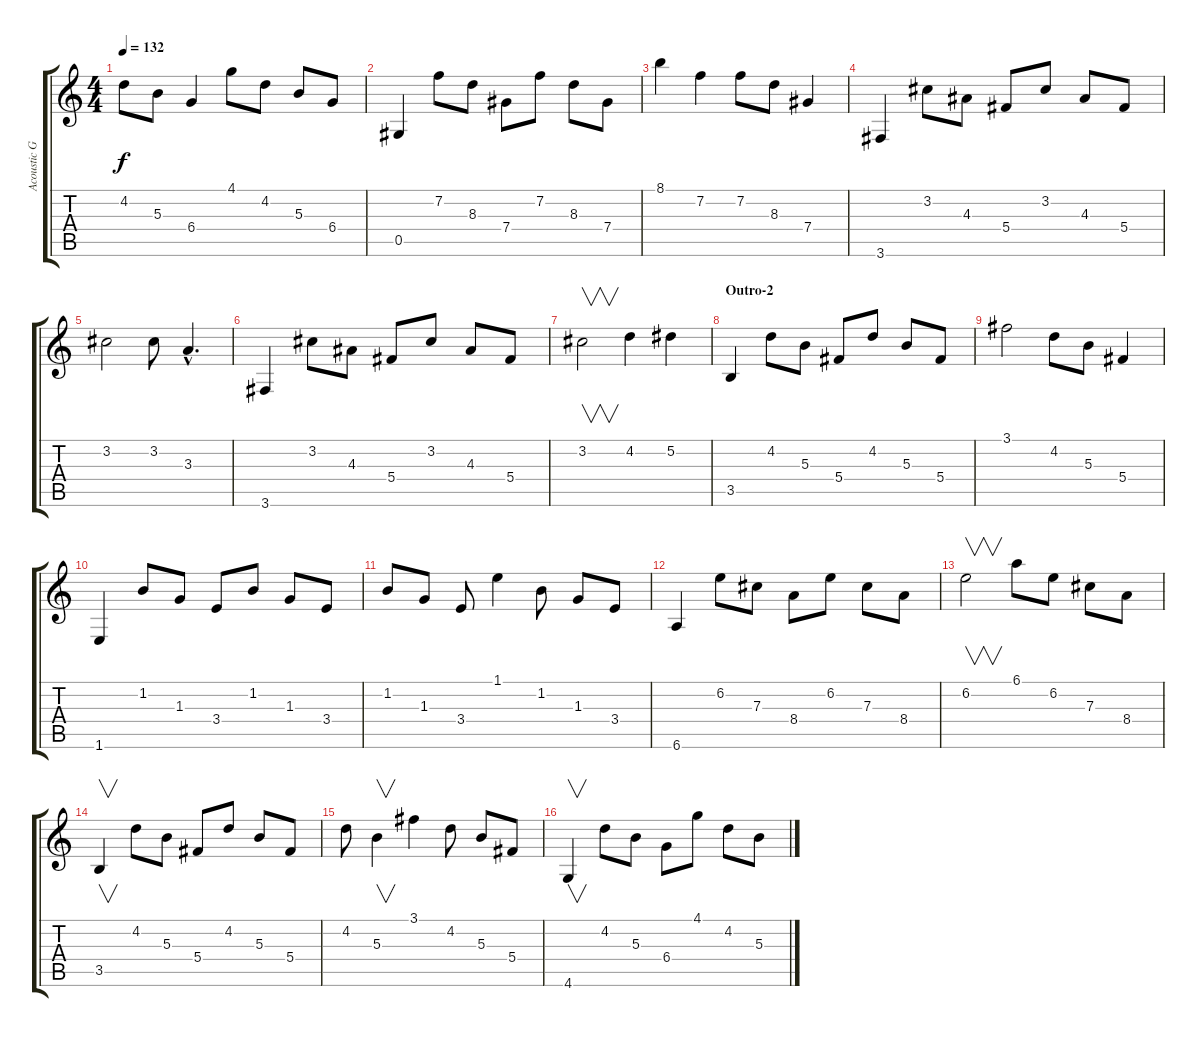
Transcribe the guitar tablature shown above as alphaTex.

\track ("Acoustic Gtr 1" "Acoustic G") {instrument acousticguitarsteel}
\staff {score tabs}
\tuning (Eb4 Bb3 Gb3 Db3 Ab2 Eb2) {hide}
\ts (4 4)
\tempo 132
\clef g2
\ks c
4.2.8{dy f} 5.3.8 6.4.4 4.1.8 4.2.8 5.3.8 6.4.8 |
0.5.4 7.2.8 8.3.8 7.4.8 7.2.8 8.3.8 7.4.8 |
8.1.4 7.2.4 7.2.8 8.3.8 7.4.4 |
3.6.4 3.2.8 4.3.8 5.4.8 3.2.8 4.3.8 5.4.8 |
3.2.2 3.2.8 3.3{hac}.4{d} |
3.6.4 3.2.8 4.3.8 5.4.8 3.2.8 4.3.8 5.4.8 |
3.2.2{v} 4.2.4 5.2.4 |
\section ("" "Outro-2")
3.5.4 4.2.8 5.3.8 5.4.8 4.2.8 5.3.8 5.4.8 |
3.1.2 4.2.8 5.3.8 5.4.4 |
1.6.4 1.2.8 1.3.8 3.4.8 1.2.8 1.3.8 3.4.8 |
1.2.8 1.3.8 3.4.8 1.1.4 1.2.8 1.3.8 3.4.8 |
6.6.4 6.2.8 7.3.8 8.4.8 6.2.8 7.3.8 8.4.8 |
6.2.2{v} 6.1.8 6.2.8 7.3.8 8.4.8 |
3.5.4{v} 4.2.8 5.3.8 5.4.8 4.2.8 5.3.8 5.4.8 |
4.2.8 5.3.4{v} 3.1.4 4.2.8 5.3.8 5.4.8 |
4.6.4{v} 4.2.8 5.3.8 6.4.8 4.1.8 4.2.8 5.3.8
